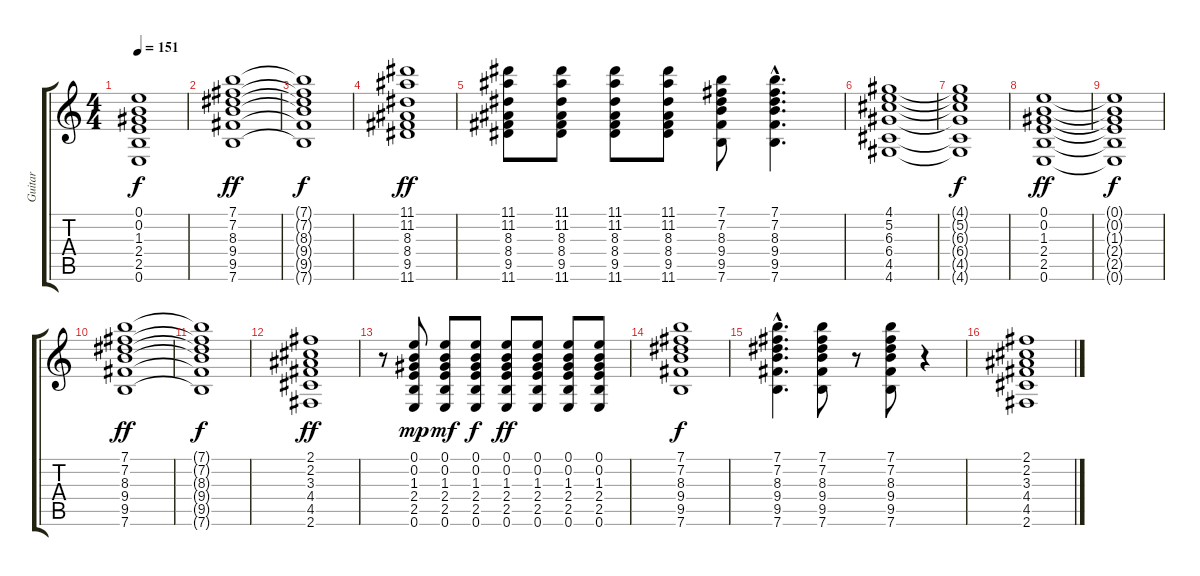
\track ("Guitar" "Guitar") {instrument overdrivenguitar}
\staff {score tabs}
\tuning (E4 B3 G3 D3 A2 E2) {hide}
\ts (4 4)
\tempo 151
\clef g2
\ks c
(0.1{t} 0.2{t} 1.3{t} 2.4{t} 2.5{t} 0.6{t}).1{dy f} |
(7.1 7.2 8.3 9.4 9.5 7.6).1{dy ff} |
(7.1{t} 7.2{t} 8.3{t} 9.4{t} 9.5{t} 7.6{t}).1{dy f} |
(11.1 11.2 8.3 8.4 9.5 11.6).1{dy ff} |
(11.1 11.2 8.3 8.4 9.5 11.6).8 (11.1 11.2 8.3 8.4 9.5 11.6).8 (11.1 11.2 8.3 8.4 9.5 11.6).8 (11.1 11.2 8.3 8.4 9.5 11.6).8 (7.1 7.2 8.3 9.4 9.5 7.6).8 (7.1{hac} 7.2{hac} 8.3{hac} 9.4{hac} 9.5{hac} 7.6{hac}).4{d} |
(4.1 5.2 6.3 6.4 4.5 4.6).1 |
(4.1{t} 5.2{t} 6.3{t} 6.4{t} 4.5{t} 4.6{t}).1{dy f} |
(0.1 0.2 1.3 2.4 2.5 0.6).1{dy ff} |
(0.1{t} 0.2{t} 1.3{t} 2.4{t} 2.5{t} 0.6{t}).1{dy f} |
(7.1 7.2 8.3 9.4 9.5 7.6).1{dy ff} |
(7.1{t} 7.2{t} 8.3{t} 9.4{t} 9.5{t} 7.6{t}).1{dy f} |
(2.1 2.2 3.3 4.4 4.5 2.6).1{dy ff} |
r.8 (0.1 0.2 1.3 2.4 2.5 0.6).8{dy mp} (0.1 0.2 1.3 2.4 2.5 0.6).8{dy mf} (0.1 0.2 1.3 2.4 2.5 0.6).8{dy f} (0.1 0.2 1.3 2.4 2.5 0.6).8{dy ff} (0.1 0.2 1.3 2.4 2.5 0.6).8 (0.1 0.2 1.3 2.4 2.5 0.6).8 (0.1 0.2 1.3 2.4 2.5 0.6).8 |
(7.1 7.2 8.3 9.4 9.5 7.6).1{dy f} |
(7.1{hac} 7.2{hac} 8.3{hac} 9.4{hac} 9.5{hac} 7.6{hac}).4{d} (7.1 7.2 8.3 9.4 9.5 7.6).8 r.8 (7.1 7.2 8.3 9.4 9.5 7.6).8 r.4 |
(2.1 2.2 3.3 4.4 4.5 2.6).1
